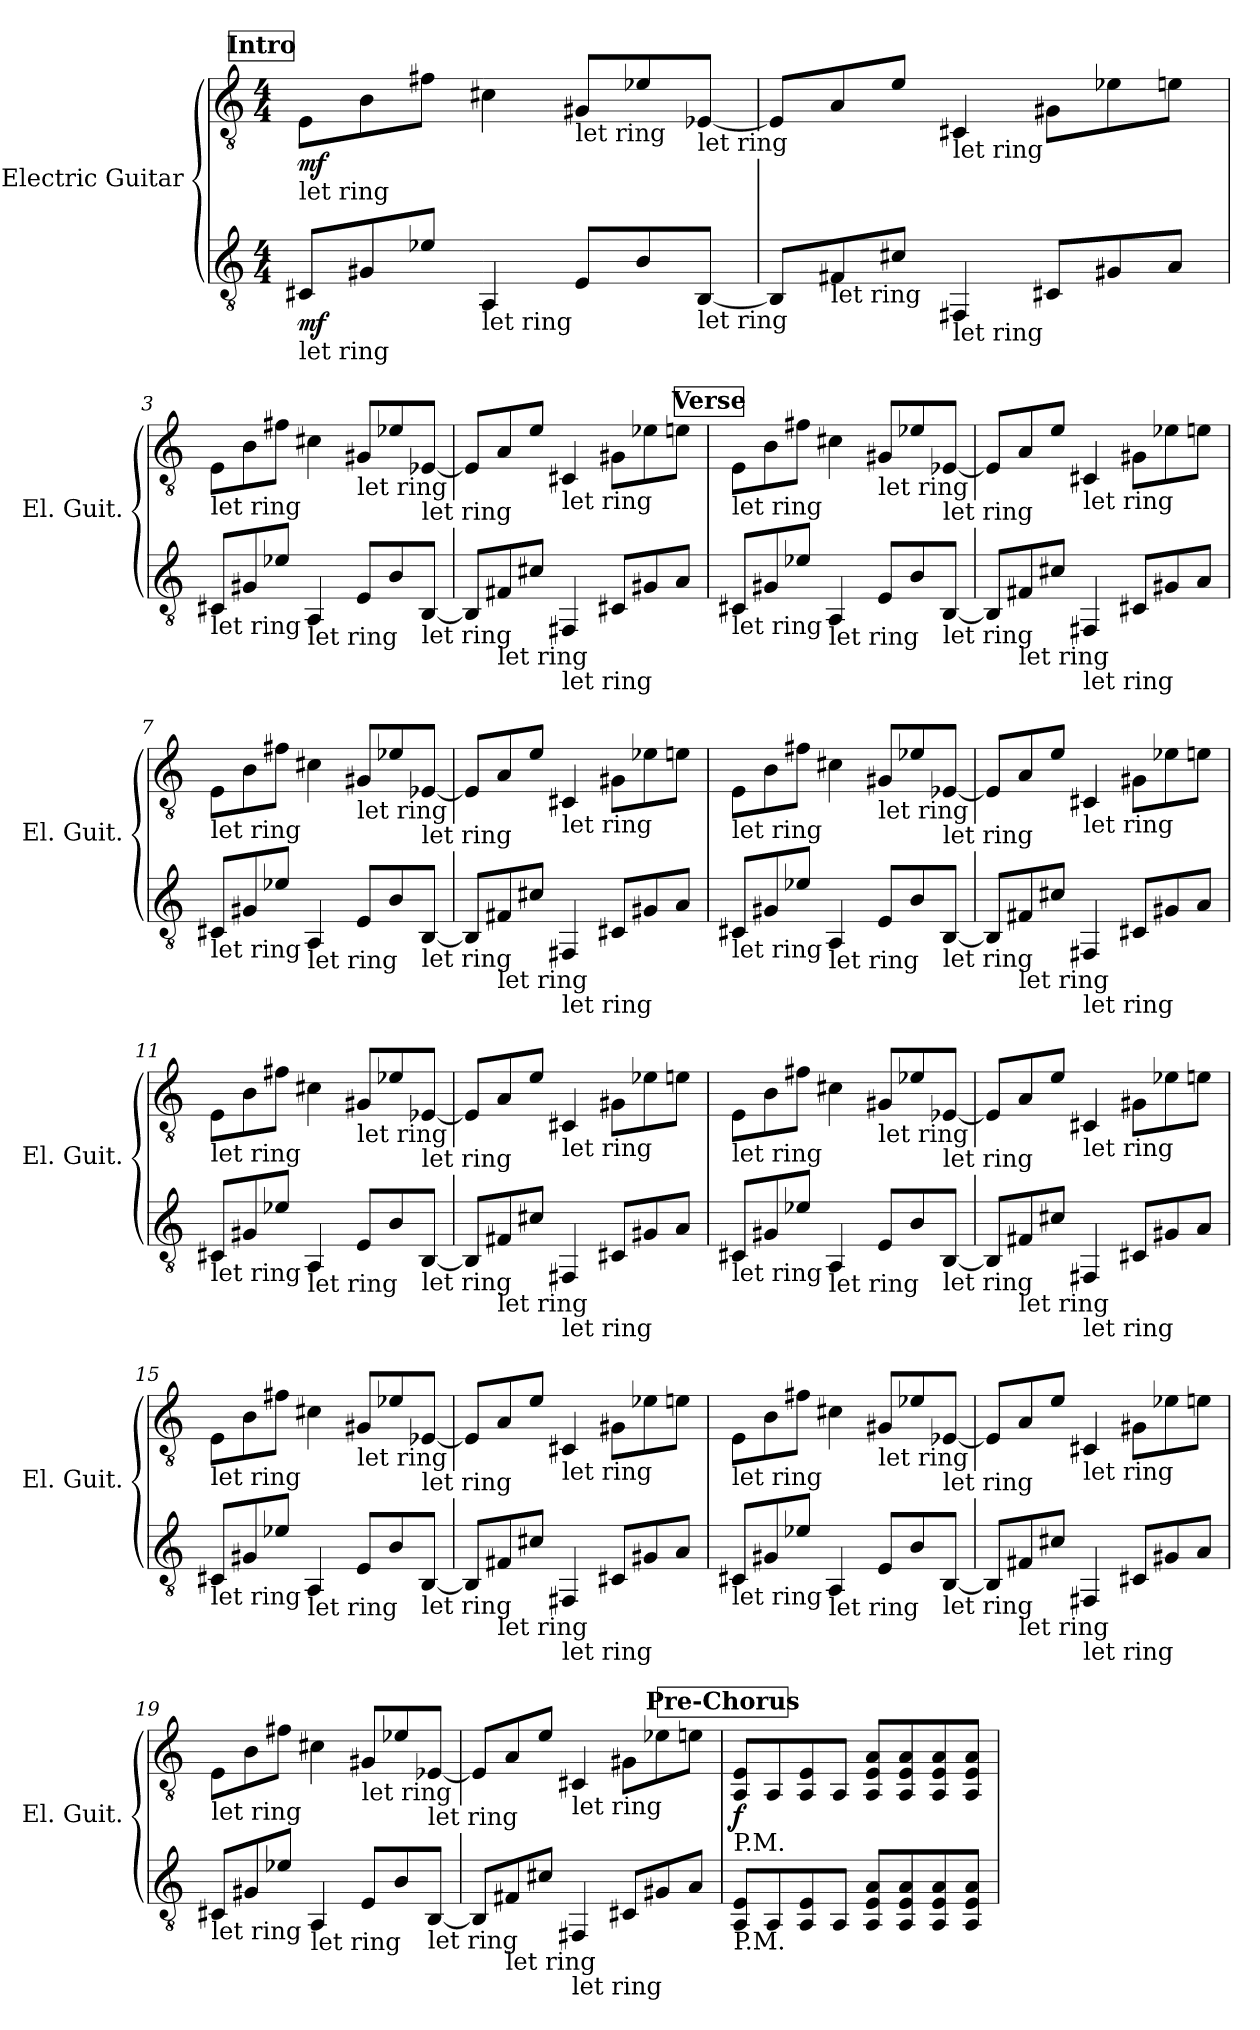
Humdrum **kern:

**kern	**dynam	**kern	**dynam
*part2	*part2	*part1	*part1
*staff2	*staff2	*staff1	*staff1
*I"Electric Guitar	*	*I"Electric Guitar	*
*I'El. Guit.	*	*I'El. Guit.	*
*clefGv2	*	*clefGv2	*
*k[]	*	*k[]	*
*M4/4	*	*M4/4	*
*MM150	*	*MM150	*
!!LO:REH:place=s1:a:B:fs=14:t=Intro
=1	=1	=1	=1
!	!	!LO:TX:b:t=let ring	!
!LO:TX:b:t=let ring	!	!	!
!	!LO:DY:b	!	!LO:DY:b
8C#X/L	mf	8E\L	mf
8G#X/	.	8B\	.
8e-X/J	.	8f#X\J	.
!LO:TX:b:t=let ring	!	!	!
4AA/	.	4c#X\	.
!	!	!LO:TX:b:t=let ring	!
8E/L	.	8G#X/L	.
8B/	.	8e-X/	.
!	!	!LO:TX:b:t=let ring	!
!LO:TX:b:t=let ring	!	!	!
[8BB/J	.	[8E-X/J	.
=2	=2	=2	=2
8BB/L]	.	8E-/L]	.
!LO:TX:b:t=let ring	!	!	!
8F#X/	.	8A/	.
8c#X/J	.	8e/J	.
!	!	!LO:TX:b:t=let ring	!
!LO:TX:b:t=let ring	!	!	!
4FF#X/	.	4C#X/	.
8C#X/L	.	8G#X\L	.
8G#X/	.	8e-X\	.
8A/J	.	8en\J	.
!!LO:LB:g=z
=3	=3	=3	=3
!	!	!LO:TX:b:t=let ring	!
!LO:TX:b:t=let ring	!	!	!
8C#X/L	.	8E\L	.
8G#X/	.	8B\	.
8e-X/J	.	8f#X\J	.
!LO:TX:b:t=let ring	!	!	!
4AA/	.	4c#X\	.
!	!	!LO:TX:b:t=let ring	!
8E/L	.	8G#X/L	.
8B/	.	8e-X/	.
!	!	!LO:TX:b:t=let ring	!
!LO:TX:b:t=let ring	!	!	!
[8BB/J	.	[8E-X/J	.
!!LO:LB:g=z
=4	=4	=4	=4
8BB/L]	.	8E-/L]	.
!LO:TX:b:t=let ring	!	!	!
8F#X/	.	8A/	.
8c#X/J	.	8e/J	.
!	!	!LO:TX:b:t=let ring	!
!LO:TX:b:t=let ring	!	!	!
4FF#X/	.	4C#X/	.
8C#X/L	.	8G#X\L	.
8G#X/	.	8e-X\	.
8A/J	.	8en\J	.
!!LO:REH:place=s1:a:B:fs=14:t=Verse
=5	=5	=5	=5
!	!	!LO:TX:b:t=let ring	!
!LO:TX:b:t=let ring	!	!	!
8C#X/L	.	8E\L	.
8G#X/	.	8B\	.
8e-X/J	.	8f#X\J	.
!LO:TX:b:t=let ring	!	!	!
4AA/	.	4c#X\	.
!	!	!LO:TX:b:t=let ring	!
8E/L	.	8G#X/L	.
8B/	.	8e-X/	.
!	!	!LO:TX:b:t=let ring	!
!LO:TX:b:t=let ring	!	!	!
[8BB/J	.	[8E-X/J	.
=6	=6	=6	=6
8BB/L]	.	8E-/L]	.
!LO:TX:b:t=let ring	!	!	!
8F#X/	.	8A/	.
8c#X/J	.	8e/J	.
!	!	!LO:TX:b:t=let ring	!
!LO:TX:b:t=let ring	!	!	!
4FF#X/	.	4C#X/	.
8C#X/L	.	8G#X\L	.
8G#X/	.	8e-X\	.
8A/J	.	8en\J	.
!!LO:LB:g=z
=7	=7	=7	=7
!	!	!LO:TX:b:t=let ring	!
!LO:TX:b:t=let ring	!	!	!
8C#X/L	.	8E\L	.
8G#X/	.	8B\	.
8e-X/J	.	8f#X\J	.
!LO:TX:b:t=let ring	!	!	!
4AA/	.	4c#X\	.
!	!	!LO:TX:b:t=let ring	!
8E/L	.	8G#X/L	.
8B/	.	8e-X/	.
!	!	!LO:TX:b:t=let ring	!
!LO:TX:b:t=let ring	!	!	!
[8BB/J	.	[8E-X/J	.
=8	=8	=8	=8
8BB/L]	.	8E-/L]	.
!LO:TX:b:t=let ring	!	!	!
8F#X/	.	8A/	.
8c#X/J	.	8e/J	.
!	!	!LO:TX:b:t=let ring	!
!LO:TX:b:t=let ring	!	!	!
4FF#X/	.	4C#X/	.
8C#X/L	.	8G#X\L	.
8G#X/	.	8e-X\	.
8A/J	.	8en\J	.
=9	=9	=9	=9
!	!	!LO:TX:b:t=let ring	!
!LO:TX:b:t=let ring	!	!	!
8C#X/L	.	8E\L	.
8G#X/	.	8B\	.
8e-X/J	.	8f#X\J	.
!LO:TX:b:t=let ring	!	!	!
4AA/	.	4c#X\	.
!	!	!LO:TX:b:t=let ring	!
8E/L	.	8G#X/L	.
8B/	.	8e-X/	.
!	!	!LO:TX:b:t=let ring	!
!LO:TX:b:t=let ring	!	!	!
[8BB/J	.	[8E-X/J	.
!!LO:LB:g=z
=10	=10	=10	=10
8BB/L]	.	8E-/L]	.
!LO:TX:b:t=let ring	!	!	!
8F#X/	.	8A/	.
8c#X/J	.	8e/J	.
!	!	!LO:TX:b:t=let ring	!
!LO:TX:b:t=let ring	!	!	!
4FF#X/	.	4C#X/	.
8C#X/L	.	8G#X\L	.
8G#X/	.	8e-X\	.
8A/J	.	8en\J	.
=11	=11	=11	=11
!	!	!LO:TX:b:t=let ring	!
!LO:TX:b:t=let ring	!	!	!
8C#X/L	.	8E\L	.
8G#X/	.	8B\	.
8e-X/J	.	8f#X\J	.
!LO:TX:b:t=let ring	!	!	!
4AA/	.	4c#X\	.
!	!	!LO:TX:b:t=let ring	!
8E/L	.	8G#X/L	.
8B/	.	8e-X/	.
!	!	!LO:TX:b:t=let ring	!
!LO:TX:b:t=let ring	!	!	!
[8BB/J	.	[8E-X/J	.
=12	=12	=12	=12
8BB/L]	.	8E-/L]	.
!LO:TX:b:t=let ring	!	!	!
8F#X/	.	8A/	.
8c#X/J	.	8e/J	.
!	!	!LO:TX:b:t=let ring	!
!LO:TX:b:t=let ring	!	!	!
4FF#X/	.	4C#X/	.
8C#X/L	.	8G#X\L	.
8G#X/	.	8e-X\	.
8A/J	.	8en\J	.
!!LO:PB:g=z
=13	=13	=13	=13
!	!	!LO:TX:b:t=let ring	!
!LO:TX:b:t=let ring	!	!	!
8C#X/L	.	8E\L	.
8G#X/	.	8B\	.
8e-X/J	.	8f#X\J	.
!LO:TX:b:t=let ring	!	!	!
4AA/	.	4c#X\	.
!	!	!LO:TX:b:t=let ring	!
8E/L	.	8G#X/L	.
8B/	.	8e-X/	.
!	!	!LO:TX:b:t=let ring	!
!LO:TX:b:t=let ring	!	!	!
[8BB/J	.	[8E-X/J	.
=14	=14	=14	=14
8BB/L]	.	8E-/L]	.
!LO:TX:b:t=let ring	!	!	!
8F#X/	.	8A/	.
8c#X/J	.	8e/J	.
!	!	!LO:TX:b:t=let ring	!
!LO:TX:b:t=let ring	!	!	!
4FF#X/	.	4C#X/	.
8C#X/L	.	8G#X\L	.
8G#X/	.	8e-X\	.
8A/J	.	8en\J	.
=15	=15	=15	=15
!	!	!LO:TX:b:t=let ring	!
!LO:TX:b:t=let ring	!	!	!
8C#X/L	.	8E\L	.
8G#X/	.	8B\	.
8e-X/J	.	8f#X\J	.
!LO:TX:b:t=let ring	!	!	!
4AA/	.	4c#X\	.
!	!	!LO:TX:b:t=let ring	!
8E/L	.	8G#X/L	.
8B/	.	8e-X/	.
!	!	!LO:TX:b:t=let ring	!
!LO:TX:b:t=let ring	!	!	!
[8BB/J	.	[8E-X/J	.
!!LO:PB:g=z
=16	=16	=16	=16
8BB/L]	.	8E-/L]	.
!LO:TX:b:t=let ring	!	!	!
8F#X/	.	8A/	.
8c#X/J	.	8e/J	.
!	!	!LO:TX:b:t=let ring	!
!LO:TX:b:t=let ring	!	!	!
4FF#X/	.	4C#X/	.
8C#X/L	.	8G#X\L	.
8G#X/	.	8e-X\	.
8A/J	.	8en\J	.
=17	=17	=17	=17
!	!	!LO:TX:b:t=let ring	!
!LO:TX:b:t=let ring	!	!	!
8C#X/L	.	8E\L	.
8G#X/	.	8B\	.
8e-X/J	.	8f#X\J	.
!LO:TX:b:t=let ring	!	!	!
4AA/	.	4c#X\	.
!	!	!LO:TX:b:t=let ring	!
8E/L	.	8G#X/L	.
8B/	.	8e-X/	.
!	!	!LO:TX:b:t=let ring	!
!LO:TX:b:t=let ring	!	!	!
[8BB/J	.	[8E-X/J	.
=18	=18	=18	=18
8BB/L]	.	8E-/L]	.
!LO:TX:b:t=let ring	!	!	!
8F#X/	.	8A/	.
8c#X/J	.	8e/J	.
!	!	!LO:TX:b:t=let ring	!
!LO:TX:b:t=let ring	!	!	!
4FF#X/	.	4C#X/	.
8C#X/L	.	8G#X\L	.
8G#X/	.	8e-X\	.
8A/J	.	8en\J	.
!!LO:LB:g=z
=19	=19	=19	=19
!	!	!LO:TX:b:t=let ring	!
!LO:TX:b:t=let ring	!	!	!
8C#X/L	.	8E\L	.
8G#X/	.	8B\	.
8e-X/J	.	8f#X\J	.
!LO:TX:b:t=let ring	!	!	!
4AA/	.	4c#X\	.
!	!	!LO:TX:b:t=let ring	!
8E/L	.	8G#X/L	.
8B/	.	8e-X/	.
!	!	!LO:TX:b:t=let ring	!
!LO:TX:b:t=let ring	!	!	!
[8BB/J	.	[8E-X/J	.
=20	=20	=20	=20
8BB/L]	.	8E-/L]	.
!LO:TX:b:t=let ring	!	!	!
8F#X/	.	8A/	.
8c#X/J	.	8e/J	.
!	!	!LO:TX:b:t=let ring	!
!LO:TX:b:t=let ring	!	!	!
4FF#X/	.	4C#X/	.
8C#X/L	.	8G#X\L	.
8G#X/	.	8e-X\	.
8A/J	.	8en\J	.
!!LO:REH:place=s1:a:B:fs=14:t=Pre-Chorus
=21	=21	=21	=21
!	!	!LO:TX:b:t=P.M.	!
!LO:TX:b:t=P.M.	!	!	!
!	!	!	!LO:DY:b
8AA/ 8E/L	.	8AA/ 8E/L	f
8AA/	.	8AA/	.
8AA/ 8E/	.	8AA/ 8E/	.
8AA/J	.	8AA/J	.
8AA/ 8E/ 8A/L	.	8AA/ 8E/ 8A/L	.
8AA/ 8E/ 8A/	.	8AA/ 8E/ 8A/	.
8AA/ 8E/ 8A/	.	8AA/ 8E/ 8A/	.
8AA/ 8E/ 8A/J	.	8AA/ 8E/ 8A/J	.
=	=	=	=
*-	*-	*-	*-
